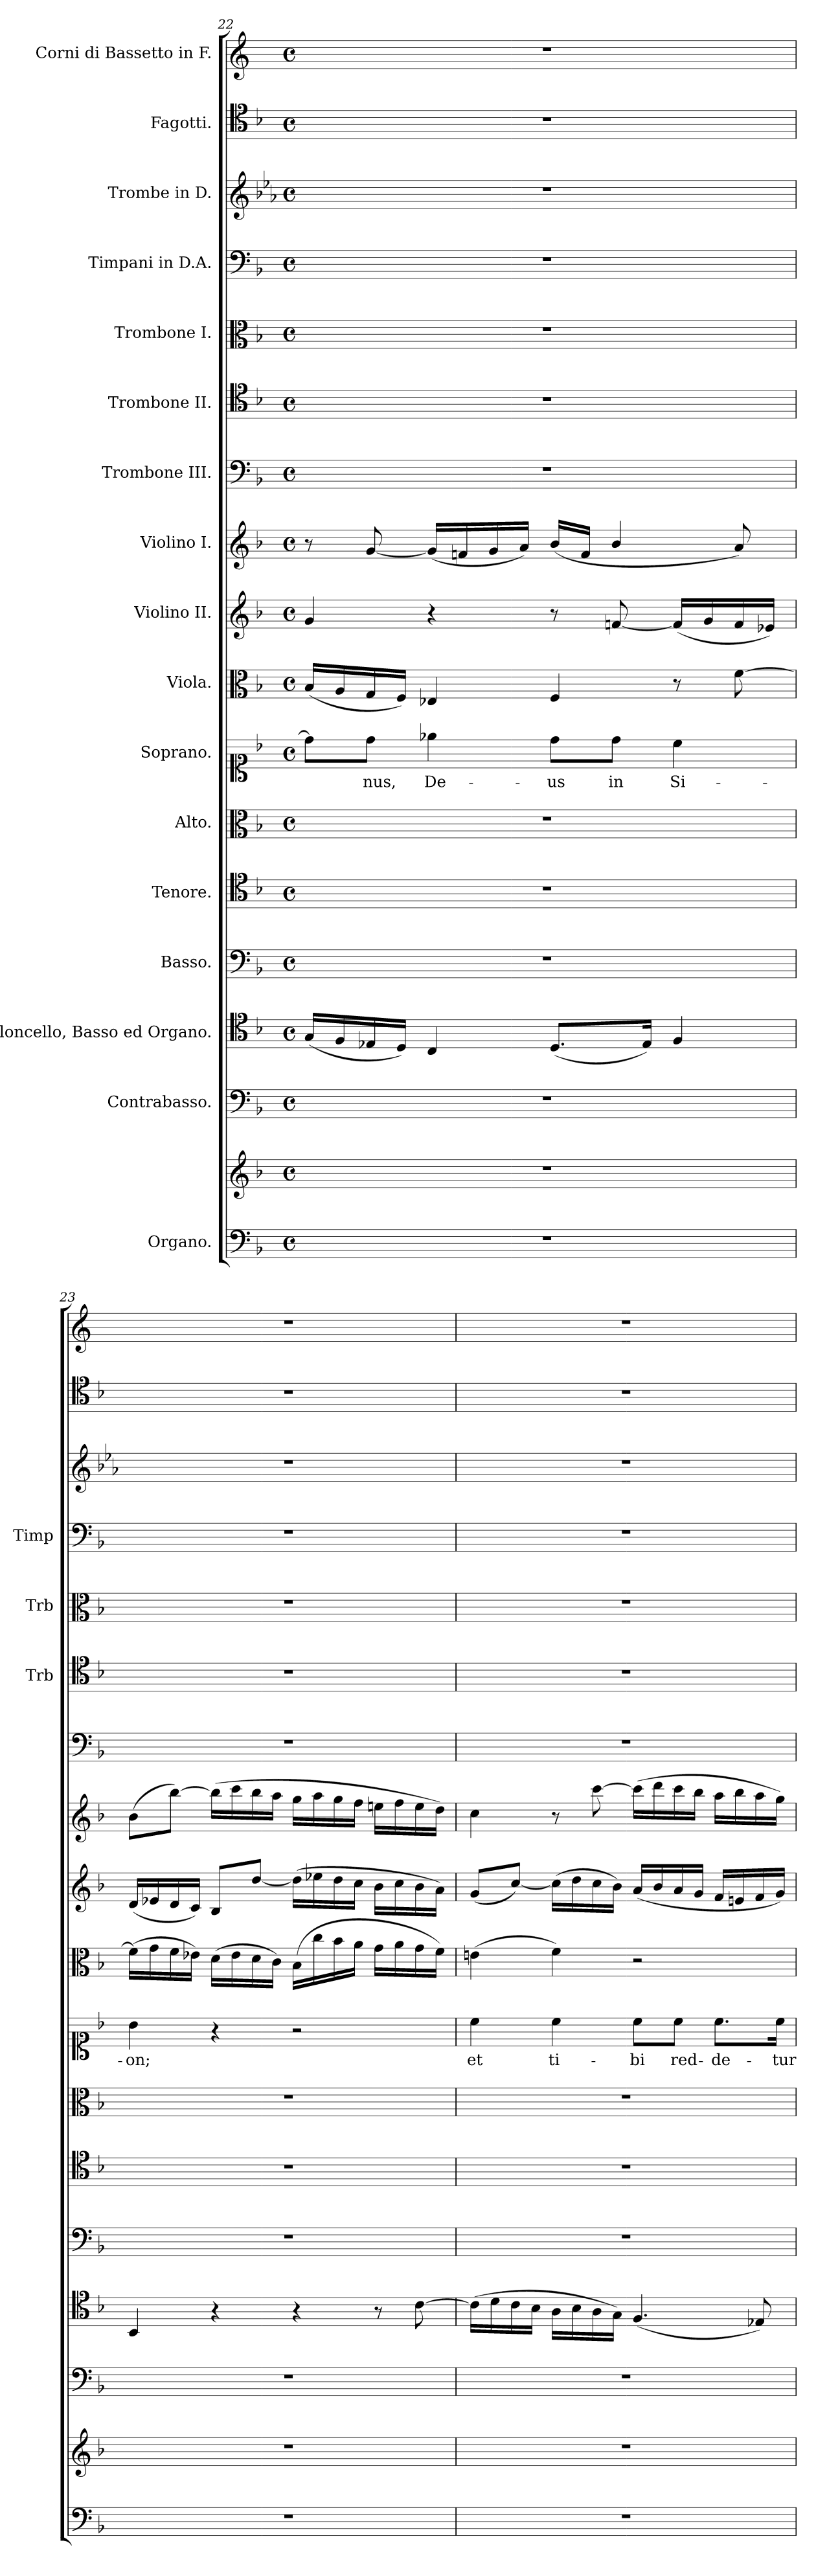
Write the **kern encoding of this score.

**kern	**kern	**kern	**kern	**kern	**kern	**kern	**kern	**text	**kern	**kern	**kern	**kern	**kern	**kern	**kern	**kern	**kern	**kern
*part17	*part17	*part16	*part15	*part14	*part13	*part12	*part11	*part11	*part10	*part9	*part8	*part7	*part6	*part5	*part4	*part3	*part2	*part1
*staff18	*staff17	*staff16	*staff15	*staff14	*staff13	*staff12	*staff11	*staff11	*staff10	*staff9	*staff8	*staff7	*staff6	*staff5	*staff4	*staff3	*staff2	*staff1
*I"Organo.	*	*I"Contrabasso.	*I"Violoncello, Basso ed Organo.	*I"Basso.	*I"Tenore.	*I"Alto.	*I"Soprano.	*	*I"Viola.	*I"Violino II.	*I"Violino I.	*I"Trombone III.	*I"Trombone II.	*I"Trombone I.	*I"Timpani in D.A.	*I"Trombe in D.	*I"Fagotti.	*I"Corni di Bassetto in F.
*	*	*	*	*	*	*	*	*	*	*	*	*	*I'Trb	*I'Trb	*I'Timp	*	*	*
*clefF4	*clefG2	*clefF4	*clefC4	*clefF4	*clefC4	*clefC3	*clefC1	*	*clefC3	*clefG2	*clefG2	*clefF4	*clefC4	*clefC3	*clefF4	*clefG2	*clefC4	*clefG2
*	*	*ITrd7c12	*	*	*	*	*	*	*	*	*	*	*	*	*	*ITrd-1c-2	*	*ITrd4c7
*k[b-]	*k[b-]	*k[b-]	*k[b-]	*k[b-]	*k[b-]	*k[b-]	*k[b-]	*	*k[b-]	*k[b-]	*k[b-]	*k[b-]	*k[b-]	*k[b-]	*k[b-]	*k[b-]	*k[b-]	*k[b-]
*M4/4	*M4/4	*M4/4	*M4/4	*M4/4	*M4/4	*M4/4	*M4/4	*	*M4/4	*M4/4	*M4/4	*M4/4	*M4/4	*M4/4	*M4/4	*M4/4	*M4/4	*M4/4
*met(c)	*met(c)	*met(c)	*met(c)	*met(c)	*met(c)	*met(c)	*met(c)	*	*met(c)	*met(c)	*met(c)	*met(c)	*met(c)	*met(c)	*met(c)	*met(c)	*met(c)	*met(c)
=22	=22	=22	=22	=22	=22	=22	=22	=22	=22	=22	=22	=22	=22	=22	=22	=22	=22	=22
1r	1r	1r	(<16G/LL	1r	1r	1r	8dd\L]	.	(<16B-/LL	4g/	8r	1r	1r	1r	1r	1r	1r	1r
.	.	.	16F/	.	.	.	.	.	16A/	.	.	.	.	.	.	.	.	.
!	!	!	!	!	!	!	!	!LO:LY:b	!	!	!	!	!	!	!	!	!	!
.	.	.	16E-X/	.	.	.	8dd\J	-nus,	16G/	.	[8g/	.	.	.	.	.	.	.
.	.	.	16D/JJ)	.	.	.	.	.	16F/JJ)	.	.	.	.	.	.	.	.	.
!	!	!	!	!	!	!	!	!LO:LY:b	!	!	!	!	!	!	!	!	!	!
.	.	.	4C/	.	.	.	4ee-X\	De-	4E-X/	4r	(<16g/LL]	.	.	.	.	.	.	.
.	.	.	.	.	.	.	.	.	.	.	16fn/	.	.	.	.	.	.	.
.	.	.	.	.	.	.	.	.	.	.	16g/	.	.	.	.	.	.	.
.	.	.	.	.	.	.	.	.	.	.	16a/JJ)	.	.	.	.	.	.	.
!	!	!	!	!	!	!	!	!LO:LY:b	!	!	!	!	!	!	!	!	!	!
.	.	.	(<8.D/L	.	.	.	8dd\L	-us	4F/	8r	(<16b-/LL	.	.	.	.	.	.	.
.	.	.	.	.	.	.	.	.	.	.	16f/JJ	.	.	.	.	.	.	.
!	!	!	!	!	!	!	!	!LO:LY:b	!	!	!	!	!	!	!	!	!	!
.	.	.	.	.	.	.	8dd\J	in	.	[8fn/	4b-/	.	.	.	.	.	.	.
.	.	.	16E-/Jk)	.	.	.	.	.	.	.	.	.	.	.	.	.	.	.
!	!	!	!	!	!	!	!	!LO:LY:b	!	!	!	!	!	!	!	!	!	!
.	.	.	4F/	.	.	.	4cc\	Si-	8r	(<16f/LL]	.	.	.	.	.	.	.	.
.	.	.	.	.	.	.	.	.	.	16g/	.	.	.	.	.	.	.	.
.	.	.	.	.	.	.	.	.	[8f\	16f/	8a/)	.	.	.	.	.	.	.
.	.	.	.	.	.	.	.	.	.	16e-X/JJ)	.	.	.	.	.	.	.	.
!!LO:PB:g=z
=23	=23	=23	=23	=23	=23	=23	=23	=23	=23	=23	=23	=23	=23	=23	=23	=23	=23	=23
!	!	!	!	!	!	!	!	!LO:LY:b	!	!	!	!	!	!	!	!	!	!
1r	1r	1r	4BB-/	1r	1r	1r	4b-\	-on;	(>16f\LL]	(<16d/LL	(>8b-\L	1r	1r	1r	1r	1r	1r	1r
.	.	.	.	.	.	.	.	.	16g\	16e-X/	.	.	.	.	.	.	.	.
.	.	.	.	.	.	.	.	.	16f\	16d/	[8bb-\J)	.	.	.	.	.	.	.
.	.	.	.	.	.	.	.	.	16e-X\JJ)	16c/JJ)	.	.	.	.	.	.	.	.
.	.	.	4r	.	.	.	4r	.	(>16d\LL	8B-/L	(>16bb-\LL]	.	.	.	.	.	.	.
.	.	.	.	.	.	.	.	.	16e-\	.	16ccc\	.	.	.	.	.	.	.
.	.	.	.	.	.	.	.	.	16d\	[8dd/J	16bb-\	.	.	.	.	.	.	.
.	.	.	.	.	.	.	.	.	16c\JJ)	.	16aa\JJ	.	.	.	.	.	.	.
.	.	.	4r	.	.	.	2r	.	(>16B-\LL	(>16dd\LL]	16gg\LL	.	.	.	.	.	.	.
.	.	.	.	.	.	.	.	.	16cc\	16ee-X\	16aa\	.	.	.	.	.	.	.
.	.	.	.	.	.	.	.	.	16b-\	16dd\	16gg\	.	.	.	.	.	.	.
.	.	.	.	.	.	.	.	.	16a\JJ	16cc\JJ	16ff\JJ	.	.	.	.	.	.	.
.	.	.	8r	.	.	.	.	.	16g\LL	16b-\LL	16een\LL	.	.	.	.	.	.	.
.	.	.	.	.	.	.	.	.	16a\	16cc\	16ff\	.	.	.	.	.	.	.
.	.	.	[8c\	.	.	.	.	.	16g\	16b-\	16ee\	.	.	.	.	.	.	.
.	.	.	.	.	.	.	.	.	16f\JJ)	16a\JJ)	16dd\JJ)	.	.	.	.	.	.	.
=24	=24	=24	=24	=24	=24	=24	=24	=24	=24	=24	=24	=24	=24	=24	=24	=24	=24	=24
!	!	!	!	!	!	!	!	!LO:LY:b	!	!	!	!	!	!	!	!	!	!
1r	1r	1r	(>16c\LL]	1r	1r	1r	4cc\	et	(>4en\	(<8g/L	4cc\	1r	1r	1r	1r	1r	1r	1r
.	.	.	16d\	.	.	.	.	.	.	.	.	.	.	.	.	.	.	.
.	.	.	16c\	.	.	.	.	.	.	[8cc/J)	.	.	.	.	.	.	.	.
.	.	.	16B-\JJ	.	.	.	.	.	.	.	.	.	.	.	.	.	.	.
!	!	!	!	!	!	!	!	!LO:LY:b	!	!	!	!	!	!	!	!	!	!
.	.	.	16A\LL	.	.	.	4cc\	ti-	4f\)	(>16cc\LL]	8r	.	.	.	.	.	.	.
.	.	.	16B-\	.	.	.	.	.	.	16dd\	.	.	.	.	.	.	.	.
.	.	.	16A\	.	.	.	.	.	.	16cc\	[8ccc\	.	.	.	.	.	.	.
.	.	.	16G\JJ)	.	.	.	.	.	.	16b-\JJ)	.	.	.	.	.	.	.	.
!	!	!	!	!	!	!	!	!LO:LY:b	!	!	!	!	!	!	!	!	!	!
.	.	.	(<4.F/	.	.	.	8cc\L	-bi	2r	(<16a/LL	(>16ccc\LL]	.	.	.	.	.	.	.
.	.	.	.	.	.	.	.	.	.	16b-/	16ddd\	.	.	.	.	.	.	.
!	!	!	!	!	!	!	!	!LO:LY:b	!	!	!	!	!	!	!	!	!	!
.	.	.	.	.	.	.	8cc\J	red-	.	16a/	16ccc\	.	.	.	.	.	.	.
.	.	.	.	.	.	.	.	.	.	16g/JJ	16bb-\JJ	.	.	.	.	.	.	.
!	!	!	!	!	!	!	!	!LO:LY:b	!	!	!	!	!	!	!	!	!	!
.	.	.	.	.	.	.	8.cc\L	-de-	.	16f/LL	16aa\LL	.	.	.	.	.	.	.
.	.	.	.	.	.	.	.	.	.	16en/	16bb-\	.	.	.	.	.	.	.
.	.	.	8E-X/)	.	.	.	.	.	.	16f/	16aa\	.	.	.	.	.	.	.
!	!	!	!	!	!	!	!	!LO:LY:b	!	!	!	!	!	!	!	!	!	!
.	.	.	.	.	.	.	16cc\Jk	-tur	.	16g/JJ)	16gg\JJ)	.	.	.	.	.	.	.
=	=	=	=	=	=	=	=	=	=	=	=	=	=	=	=	=	=	=
*-	*-	*-	*-	*-	*-	*-	*-	*-	*-	*-	*-	*-	*-	*-	*-	*-	*-	*-
